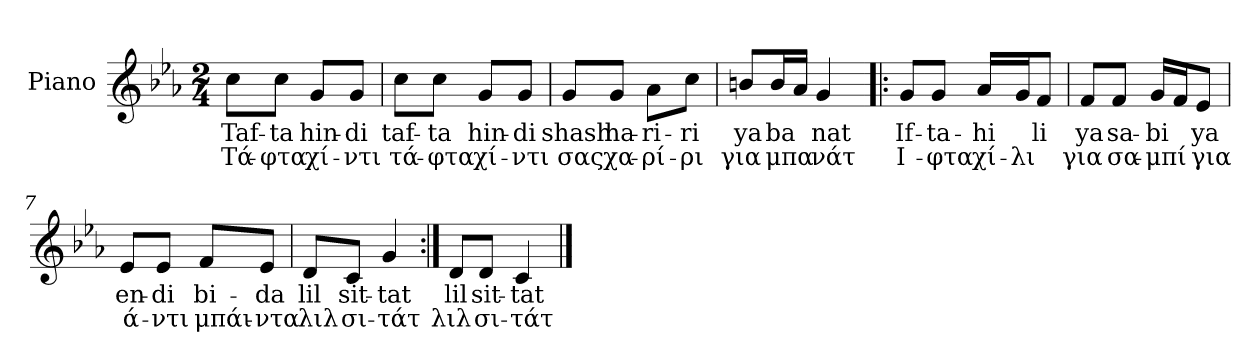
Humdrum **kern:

**kern	**text	**text
*part1	*part1	*part1
*staff1	*staff1	*staff1
*I"Piano	*	*
*I'Pno.	*	*
*clefG2	*	*
*k[b-e-a-]	*	*
*M2/4	*	*
=1	=1	=1
!	!LO:LY:b	!LO:LY:b
8cc\L	Taf-	Τά-
!	!LO:LY:b	!LO:LY:b
8cc\J	-ta	-φτα
!	!LO:LY:b	!LO:LY:b
8g/L	hin-	χί-
!	!LO:LY:b	!LO:LY:b
8g/J	-di	-ντι
=2	=2	=2
!	!LO:LY:b	!LO:LY:b
8cc\L	taf-	τά-
!	!LO:LY:b	!LO:LY:b
8cc\J	-ta	-φτα
!	!LO:LY:b	!LO:LY:b
8g/L	hin-	χί-
!	!LO:LY:b	!LO:LY:b
8g/J	-di	-ντι
=3	=3	=3
!	!LO:LY:b	!LO:LY:b
8g/L	shash	σας
!	!LO:LY:b	!LO:LY:b
8g/J	ha-	χα-
!	!LO:LY:b	!LO:LY:b
8a-\L	-ri-	-ρί-
!	!LO:LY:b	!LO:LY:b
8cc\J	-ri	-ρι
=4	=4	=4
!	!LO:LY:b	!LO:LY:b
8bn/L	ya	για
!	!LO:LY:b	!LO:LY:b
16b/L	ba	μπα
16a-/JJ	.	.
!	!LO:LY:b	!LO:LY:b
4g/	nat	νάτ
=5!|:	=5!|:	=5!|:
!	!LO:LY:b	!LO:LY:b
8g/L	If-	Ι-
!	!LO:LY:b	!LO:LY:b
8g/J	-ta-	-φτα
!	!LO:LY:b	!LO:LY:b
16a-/LL	-hi	χί-
!	!	!LO:LY:b
16g/J	.	-λι
!	!LO:LY:b	!
8f/J	li	.
!!LO:LB:g=z
=6	=6	=6
!	!LO:LY:b	!LO:LY:b
8f/L	ya	για
!	!LO:LY:b	!LO:LY:b
8f/J	sa-	σα-
!	!LO:LY:b	!LO:LY:b
16g/LL	-bi	-μπί
16f/J	.	.
!	!LO:LY:b	!LO:LY:b
8e-/J	ya	για
=7	=7	=7
!	!LO:LY:b	!LO:LY:b
8e-/L	en-	ά-
!	!LO:LY:b	!LO:LY:b
8e-/J	-di	-ντι
!	!LO:LY:b	!LO:LY:b
8f/L	bi-	μπάι-
!	!LO:LY:b	!LO:LY:b
8e-/J	-da	-ντα
=8	=8	=8
!	!LO:LY:b	!LO:LY:b
8d/L	lil	λιλ
!	!LO:LY:b	!LO:LY:b
8c/J	sit-	σι-
!	!LO:LY:b	!LO:LY:b
4g/	-tat	-τάτ
=9:|!	=9:|!	=9:|!
!	!LO:LY:b	!LO:LY:b
8d/L	lil	λιλ
!	!LO:LY:b	!LO:LY:b
8d/J	sit-	σι-
!	!LO:LY:b	!LO:LY:b
4c/	-tat	-τάτ
==	==	==
*-	*-	*-
